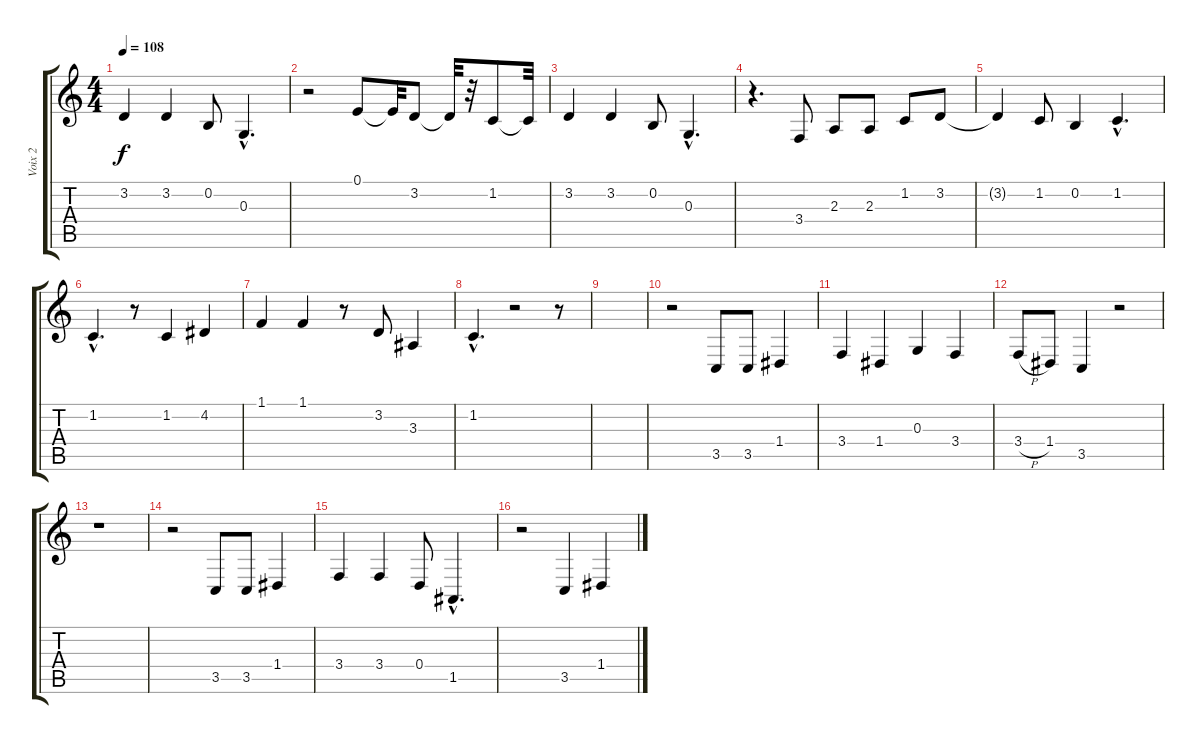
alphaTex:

\track ("Voix 2" "Voix 2") {instrument lead6voice}
\staff {score tabs}
\tuning (E4 B3 G3 D3 A2 E2) {hide}
\ts (4 4)
\tempo 108
\clef g2
\ks c
3.2.4{dy f} 3.2.4 0.2.8 0.3{hac}.4{d} |
r.2 0.1.8 0.1{t}.32 3.2.8 3.2{t}.32 r.32 1.2.8 1.2{t}.32 |
3.2.4 3.2.4 0.2.8 0.3{hac}.4{d} |
r.4{d} 3.4.8 2.3.8 2.3.8 1.2.8 3.2.8 |
3.2{t}.4 1.2.8 0.2.4 1.2{hac}.4{d} |
1.2{hac}.4{d} r.8 1.2.4 4.2.4 |
1.1.4 1.1.4 r.8 3.2.8 3.3.4 |
1.2{hac}.4{d} r.2 r.8 |
|
r.2 3.5.8 3.5.8 1.4.4 |
3.4.4 1.4.4 0.3.4 3.4.4 |
3.4{h}.8 1.4.8 3.5.4 r.2 |
r.1 |
r.2 3.5.8 3.5.8 1.4.4 |
3.4.4 3.4.4 0.4.8 1.5{hac}.4{d} |
r.2 3.5.4 1.4.4
